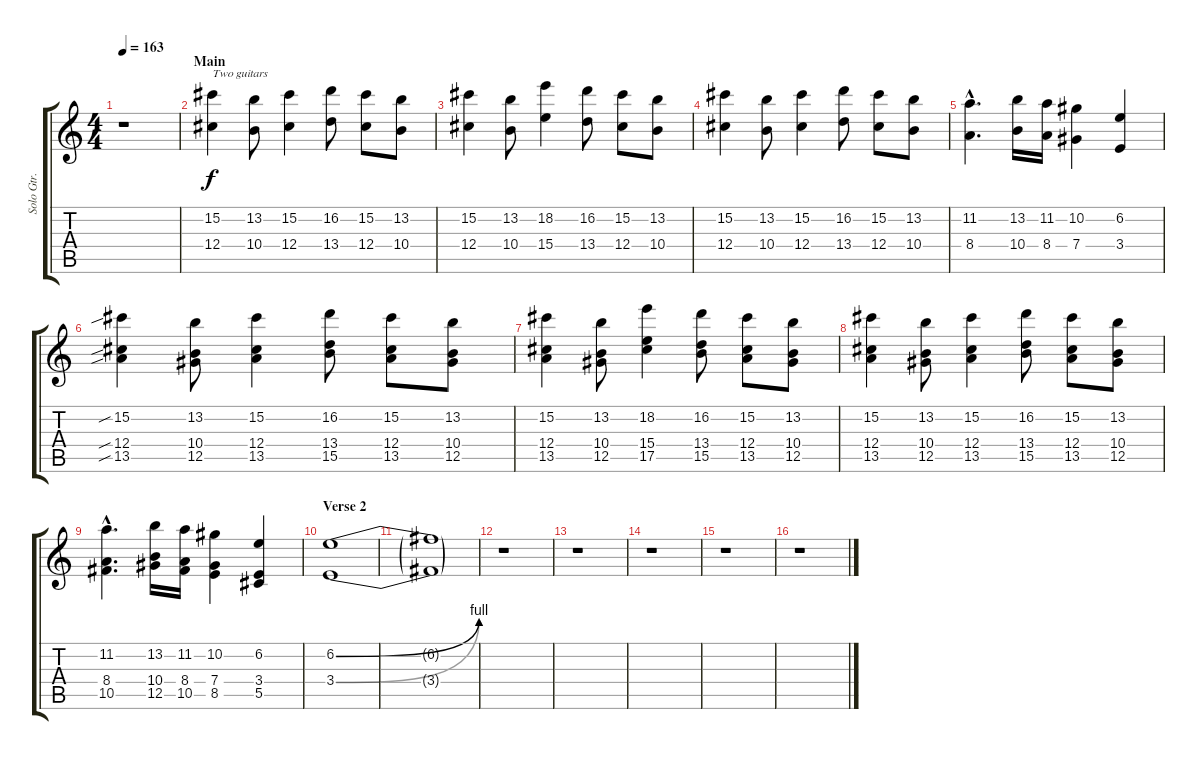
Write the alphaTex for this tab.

\track ("Solo Gtr." "Solo Gtr.") {instrument distortionguitar}
\staff {score tabs}
\tuning (Eb4 Bb3 Gb3 Db3 Ab2 Eb2) {hide}
\ts (4 4)
\tempo 163
\clef g2
\ks c
r.1{dy f} |
\section ("" "Main")
(15.2 12.4).4{txt "Two guitars"} (13.2 10.4).8 (15.2 12.4).4 (16.2 13.4).8 (15.2 12.4).8 (13.2 10.4).8 |
(15.2 12.4).4 (13.2 10.4).8 (18.2 15.4).4 (16.2 13.4).8 (15.2 12.4).8 (13.2 10.4).8 |
(15.2 12.4).4 (13.2 10.4).8 (15.2 12.4).4 (16.2 13.4).8 (15.2 12.4).8 (13.2 10.4).8 |
(11.2{hac} 8.4{hac}).4{d} (13.2 10.4).16 (11.2 8.4).16 (10.2 7.4).4 (6.2 3.4).4 |
(15.2{sib} 12.4{sib} 13.5{sib}).4 (13.2 10.4 12.5).8 (15.2 12.4 13.5).4 (16.2 13.4 15.5).8 (15.2 12.4 13.5).8 (13.2 10.4 12.5).8 |
(15.2 12.4 13.5).4 (13.2 10.4 12.5).8 (18.2 15.4 17.5).4 (16.2 13.4 15.5).8 (15.2 12.4 13.5).8 (13.2 10.4 12.5).8 |
(15.2 12.4 13.5).4 (13.2 10.4 12.5).8 (15.2 12.4 13.5).4 (16.2 13.4 15.5).8 (15.2 12.4 13.5).8 (13.2 10.4 12.5).8 |
(11.2{hac} 8.4{hac} 10.5{hac}).4{d} (13.2 10.4 12.5).16 (11.2 8.4 10.5).16 (10.2 7.4 8.5).4 (6.2 3.4 5.5).4 |
\section ("" "Verse 2")
(6.2{be (bend 0 0 60 4)} 3.4{be (bend 0 0 60 4)}).1{volume 5} |
(6.2{t} 3.4{t}).1 |
r.1{volume 14} |
r.1 |
r.1 |
r.1 |
r.1
